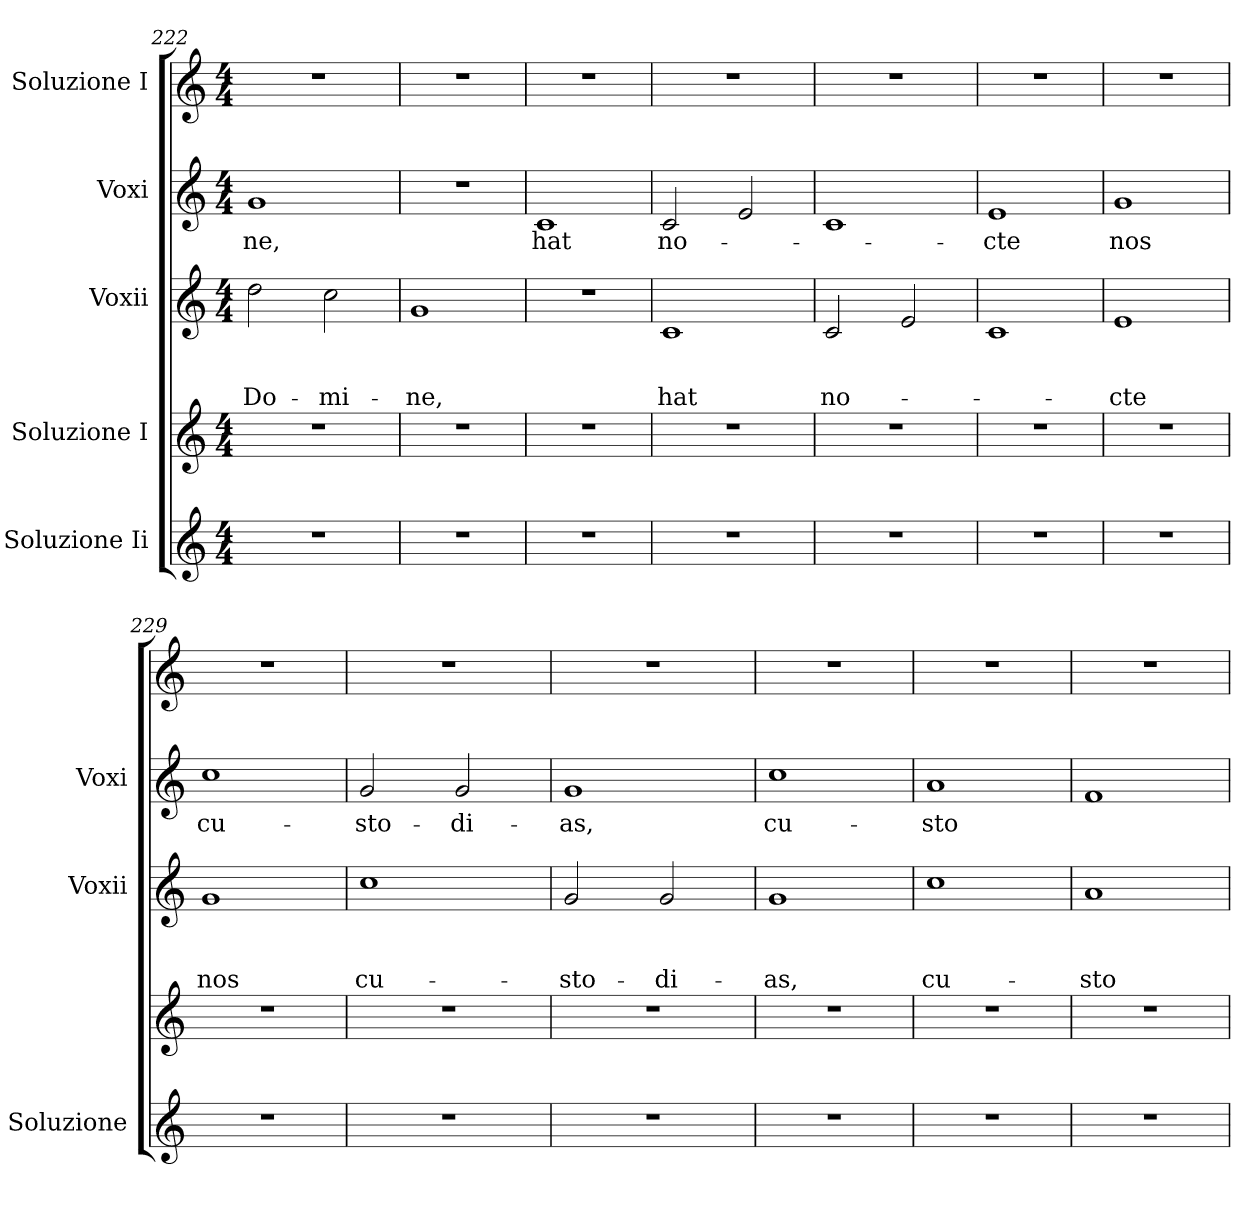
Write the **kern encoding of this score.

**kern	**kern	**kern	**text	**text	**text	**kern	**text	**kern
*part5	*part4	*part3	*part3	*part3	*part3	*part2	*part2	*part1
*staff5	*staff4	*staff3	*staff3	*staff3	*staff3	*staff2	*staff2	*staff1
*I"Soluzione Ii	*I"Soluzione I	*I"Voxii	*	*	*	*I"Voxi	*	*I"Soluzione I
*I'Soluzione	*	*I'Voxii	*	*	*	*I'Voxi	*	*
*clefG2	*clefG2	*clefG2	*	*	*	*clefG2	*	*clefG2
*k[]	*k[]	*k[]	*	*	*	*k[]	*	*k[]
*C:	*C:	*C:	*	*	*	*C:	*	*C:
*M4/4	*M4/4	*M4/4	*	*	*	*M4/4	*	*M4/4
=222	=222	=222	=222	=222	=222	=222	=222	=222
!	!	!	!	!	!LO:LY:b	!	!LO:LY:b	!
1r	1r	2dd\	.	.	Do-	1g	-ne,	1r
!	!	!	!	!	!LO:LY:b	!	!	!
.	.	2cc\	.	.	-mi-	.	.	.
=223	=223	=223	=223	=223	=223	=223	=223	=223
!	!	!	!	!	!LO:LY:b	!	!	!
1r	1r	1g	.	.	-ne,	1r	.	1r
=224	=224	=224	=224	=224	=224	=224	=224	=224
!	!	!	!	!	!	!	!LO:LY:b	!
1r	1r	1r	.	.	.	1c	hat	1r
=225	=225	=225	=225	=225	=225	=225	=225	=225
!	!	!	!	!	!LO:LY:b	!	!LO:LY:b	!
1r	1r	1c	.	.	hat	2c/	no-	1r
.	.	.	.	.	.	2e/	.	.
=226	=226	=226	=226	=226	=226	=226	=226	=226
!	!	!	!	!	!LO:LY:b	!	!	!
1r	1r	2c/	.	.	no-	1c	.	1r
.	.	2e/	.	.	.	.	.	.
=227	=227	=227	=227	=227	=227	=227	=227	=227
!	!	!	!	!	!	!	!LO:LY:b	!
1r	1r	1c	.	.	.	1e	-cte	1r
=228	=228	=228	=228	=228	=228	=228	=228	=228
!	!	!	!	!	!LO:LY:b	!	!LO:LY:b	!
1r	1r	1e	.	.	-cte	1g	nos	1r
=229	=229	=229	=229	=229	=229	=229	=229	=229
!	!	!	!	!	!LO:LY:b	!	!LO:LY:b	!
1r	1r	1g	.	.	nos	1cc	cu-	1r
=230	=230	=230	=230	=230	=230	=230	=230	=230
!	!	!	!	!	!LO:LY:b	!	!LO:LY:b	!
1r	1r	1cc	.	.	cu-	2g/	-sto-	1r
!	!	!	!	!	!	!	!LO:LY:b	!
.	.	.	.	.	.	2g/	-di-	.
=231	=231	=231	=231	=231	=231	=231	=231	=231
!	!	!	!	!	!LO:LY:b	!	!LO:LY:b	!
1r	1r	2g/	.	.	-sto-	1g	-as,	1r
!	!	!	!	!	!LO:LY:b	!	!	!
.	.	2g/	.	.	-di-	.	.	.
=232	=232	=232	=232	=232	=232	=232	=232	=232
!	!	!	!	!	!LO:LY:b	!	!LO:LY:b	!
1r	1r	1g	.	.	-as,	1cc	cu-	1r
!!LO:LB:g=z
=233	=233	=233	=233	=233	=233	=233	=233	=233
!	!	!	!	!	!LO:LY:b	!	!LO:LY:b	!
1r	1r	1cc	.	.	cu-	1a	-sto	1r
=234	=234	=234	=234	=234	=234	=234	=234	=234
!	!	!	!	!	!LO:LY:b	!	!	!
1r	1r	1a	.	.	-sto-	1f	.	1r
=	=	=	=	=	=	=	=	=
*-	*-	*-	*-	*-	*-	*-	*-	*-
